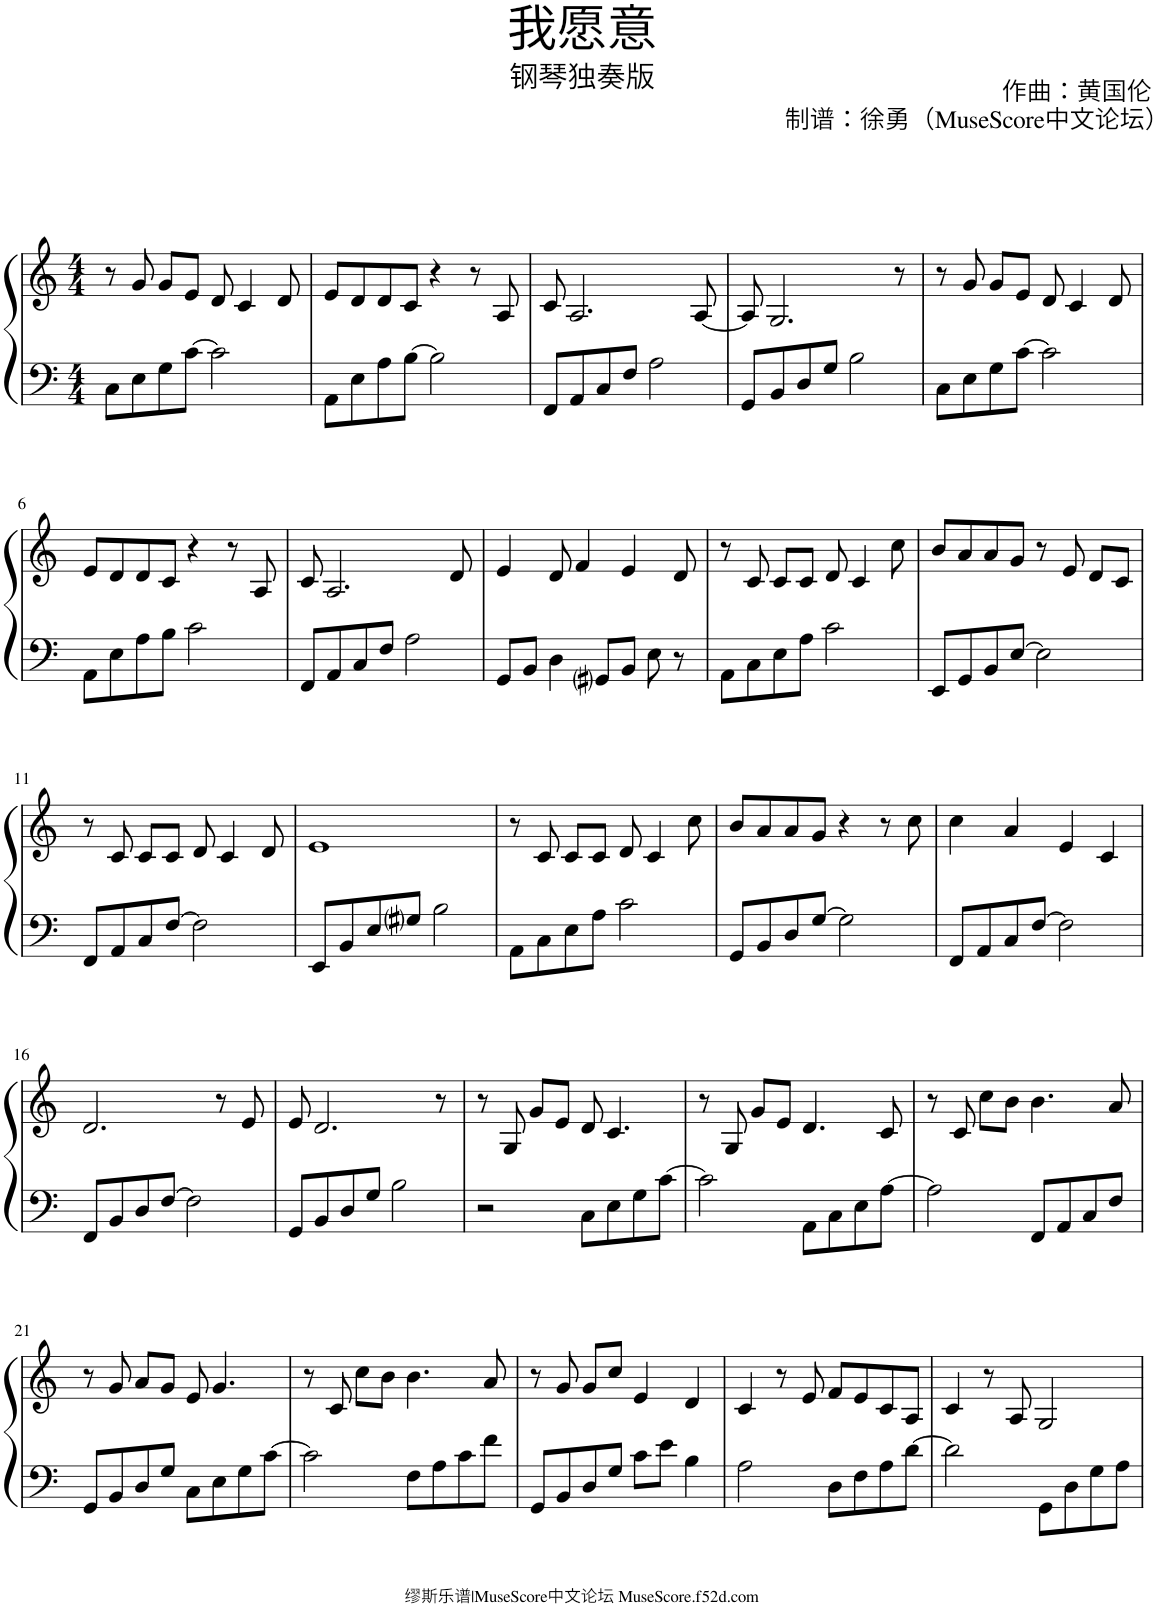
**kern	**kern
*part1	*part1
*staff2	*staff1
*I"Piano	*
*I'Pno	*
*clefF4	*clefG2
*k[]	*k[]
*M4/4	*M4/4
=1	=1
8C\L	8r
8E\	8g/
8G\	8g/L
[8c\J	8e/J
2c\]	8d/
.	4c/
.	8d/
=2	=2
8AA\L	8e/L
8E\	8d/
8A\	8d/
[8B\J	8c/J
2B\]	4r
.	8r
.	8A/
=3	=3
8FF/L	8c/
8AA/	2.A/
8C/	.
8F/J	.
2A\	.
.	[8A/
=4	=4
8GG/L	8A/]
8BB/	2.G/
8D/	.
8G/J	.
2B\	.
.	8r
=5	=5
8C\L	8r
8E\	8g/
8G\	8g/L
[8c\J	8e/J
2c\]	8d/
.	4c/
.	8d/
!!LO:LB:g=z
=6	=6
8AA\L	8e/L
8E\	8d/
8A\	8d/
8B\J	8c/J
2c\	4r
.	8r
.	8A/
=7	=7
8FF/L	8c/
8AA/	2.A/
8C/	.
8F/J	.
2A\	.
.	8d/
=8	=8
8GG/L	4e/
8BB/J	.
4D\	8d/
.	4f/
8GG#i/L	.
8BB/J	4e/
8E\	.
8r	8d/
=9	=9
8AA\L	8r
8C\	8c/
8E\	8c/L
8A\J	8c/J
2c\	8d/
.	4c/
.	8cc\
=10	=10
8EE/L	8b/L
8GG/	8a/
8BB/	8a/
[8E/J	8g/J
2E\]	8r
.	8e/
.	8d/L
.	8c/J
!!LO:LB:g=z
=11	=11
8FF/L	8r
8AA/	8c/
8C/	8c/L
[8F/J	8c/J
2F\]	8d/
.	4c/
.	8d/
=12	=12
8EE/L	1e
8BB/	.
8E/	.
8G#i/J	.
2B\	.
=13	=13
8AA\L	8r
8C\	8c/
8E\	8c/L
8A\J	8c/J
2c\	8d/
.	4c/
.	8cc\
=14	=14
8GG/L	8b/L
8BB/	8a/
8D/	8a/
[8G/J	8g/J
2G\]	4r
.	8r
.	8cc\
=15	=15
8FF/L	4cc\
8AA/	.
8C/	4a/
[8F/J	.
2F\]	4e/
.	4c/
!!LO:LB:g=z
=16	=16
8FF/L	2.d/
8BB/	.
8D/	.
[8F/J	.
2F\]	.
.	8r
.	8e/
=17	=17
8GG/L	8e/
8BB/	2.d/
8D/	.
8G/J	.
2B\	.
.	8r
=18	=18
2r	8r
.	8G/
.	8g/L
.	8e/J
8C\L	8d/
8E\	4.c/
8G\	.
[8c\J	.
=19	=19
2c\]	8r
.	8G/
.	8g/L
.	8e/J
8AA\L	4.d/
8C\	.
8E\	.
[8A\J	8c/
=20	=20
2A\]	8r
.	8c/
.	8cc\L
.	8b\J
8FF/L	4.b\
8AA/	.
8C/	.
8F/J	8a/
!!LO:LB:g=z
=21	=21
8GG/L	8r
8BB/	8g/
8D/	8a/L
8G/J	8g/J
8C\L	8e/
8E\	4.g/
8G\	.
[8c\J	.
=22	=22
2c\]	8r
.	8c/
.	8cc\L
.	8b\J
8F\L	4.b\
8A\	.
8c\	.
8f\J	8a/
=23	=23
8GG/L	8r
8BB/	8g/
8D/	8g/L
8G/J	8cc/J
8c\L	4e/
8e\J	.
4B\	4d/
=24	=24
2A\	4c/
.	8r
.	8e/
8D\L	8f/L
8F\	8e/
8A\	8c/
[8d\J	8A/J
=25	=25
2d\]	4c/
.	8r
.	8A/
8GG\L	2G/
8D\	.
8G\	.
8A\J	.
=	=
*-	*-
